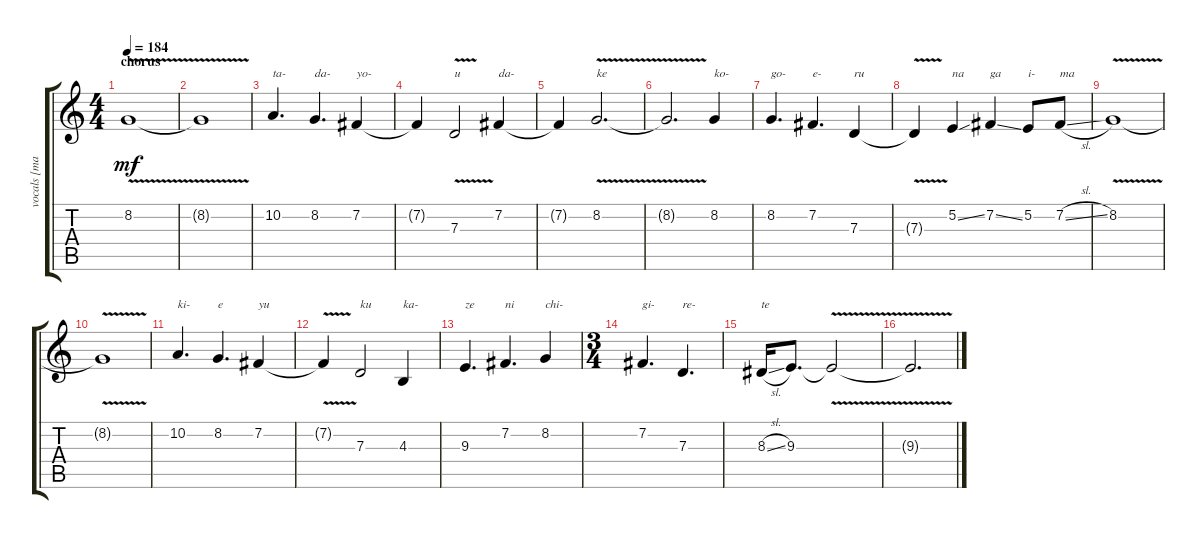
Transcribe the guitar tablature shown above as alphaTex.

\track ("vocals [matatabi]" "vocals [ma") {instrument englishhorn}
\staff {score tabs}
\tuning (E4 B3 G3 D3 A2 E2) {hide}
\ts (4 4)
\section ("" "chorus")
\tempo 184
\clef g2
\ks c
8.2{v}.1{dy mf} |
8.2{t}.1 |
10.2.4{d txt "ta-"} 8.2.4{d txt "da-"} 7.2.4{txt "yo-"} |
7.2{t}.4 7.3{v}.2{txt "u"} 7.2.4{txt "da-"} |
7.2{t}.4 8.2{v}.2{d txt "ke"} |
8.2{v t}.2{d} 8.2.4{txt "ko-"} |
8.2.4{d txt "go-"} 7.2.4{d txt "e-"} 7.3.4{txt "ru"} |
7.3{v t}.4 5.2{ss}.4{txt "na"} 7.2{ss}.4{txt "ga"} 5.2.8{txt "i-"} 7.2{sl}.8{txt "ma"} |
8.2{v}.1 |
8.2{t}.1 |
10.2.4{d txt "ki-"} 8.2.4{d txt "e"} 7.2.4{txt "yu"} |
7.2{v t}.4 7.3.2{txt "ku"} 4.3.4{txt "ka-"} |
9.3.4{d txt "ze"} 7.2.4{d txt "ni"} 8.2.4{txt "chi-"} |
\ts (3 4)
7.2.4{d txt "gi-"} 7.3.4{d txt "re-"} |
8.3{sl}.16{txt "te"} 9.3.8{d} 9.3{v t}.2 |
9.3{t}.2{d}
